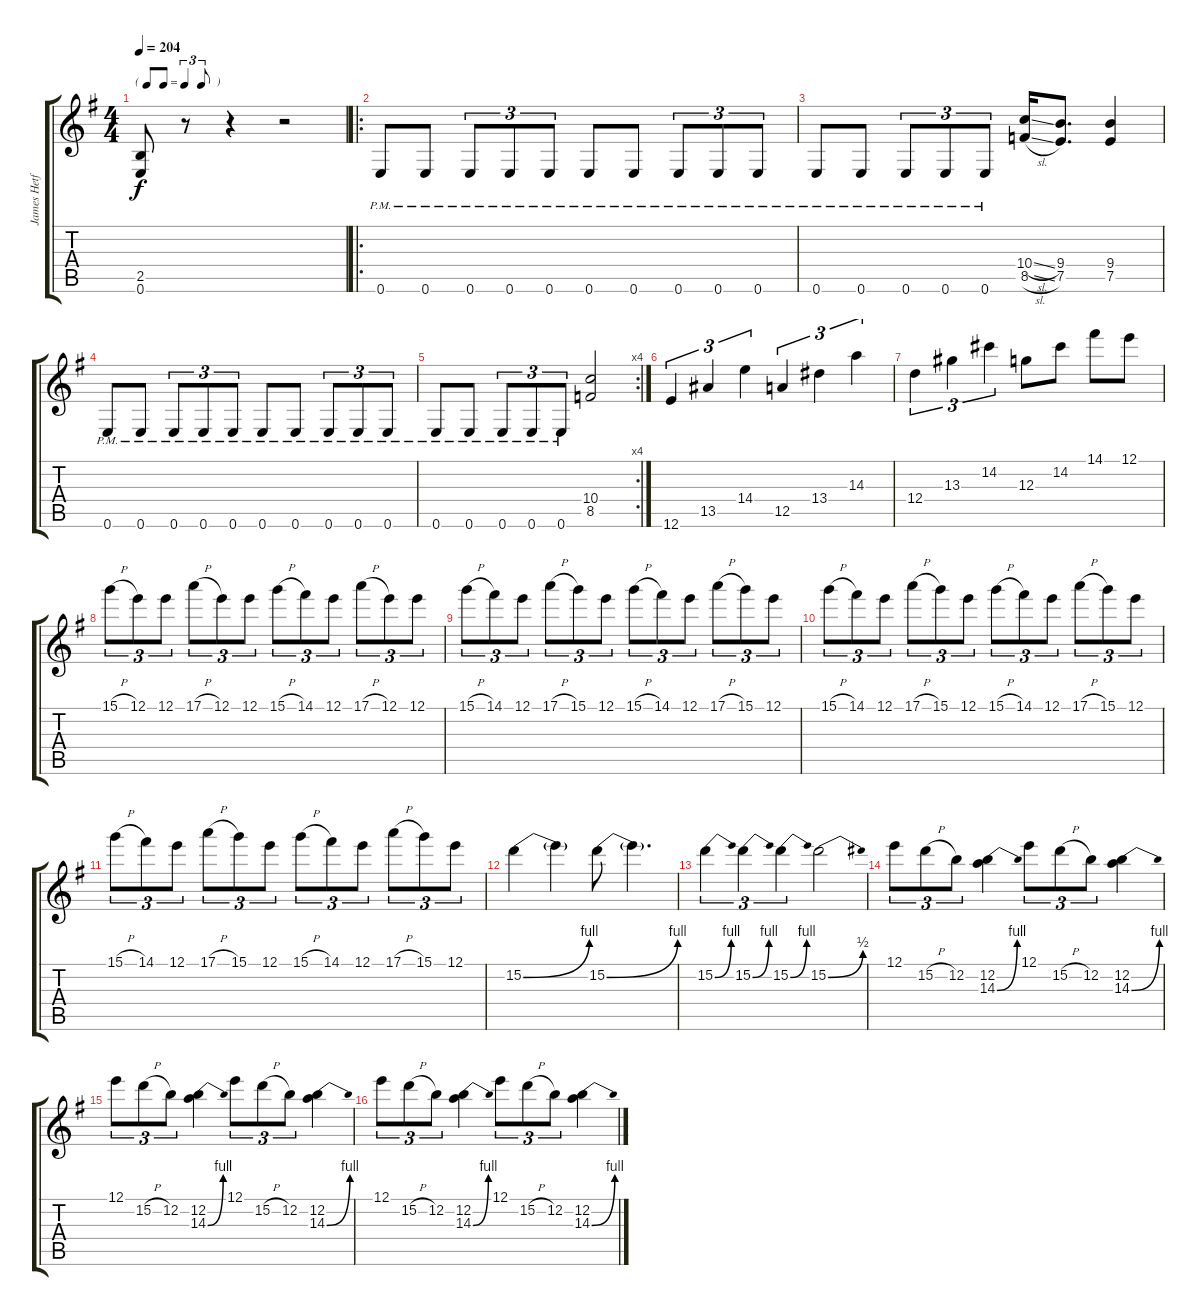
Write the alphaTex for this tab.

\track ("James Hetfield" "James Hetf") {instrument distortionguitar}
\staff {score tabs}
\tuning (E4 B3 G3 D3 A2 E2) {hide}
\ts (4 4)
\tf triplet8th
\tempo 204
\clef g2
\ks eminor
(2.5 0.6).8{dy f} r.8 r.4 r.2 |
\ro
0.6{pm}.8 0.6{pm}.8 0.6{pm}.8{tu (3 2)} 0.6{pm}.8{tu (3 2)} 0.6{pm}.8{tu (3 2)} 0.6{pm}.8 0.6{pm}.8 0.6{pm}.8{tu (3 2)} 0.6{pm}.8{tu (3 2)} 0.6{pm}.8{tu (3 2)} |
0.6{pm}.8 0.6{pm}.8 0.6{pm}.8{tu (3 2)} 0.6{pm}.8{tu (3 2)} 0.6{pm}.8{tu (3 2)} (10.4{sl} 8.5{sl}).16 (9.4 7.5).8{d} (9.4 7.5).4 |
0.6{pm}.8 0.6{pm}.8 0.6{pm}.8{tu (3 2)} 0.6{pm}.8{tu (3 2)} 0.6{pm}.8{tu (3 2)} 0.6{pm}.8 0.6{pm}.8 0.6{pm}.8{tu (3 2)} 0.6{pm}.8{tu (3 2)} 0.6{pm}.8{tu (3 2)} |
\rc 4
0.6{pm}.8 0.6{pm}.8 0.6{pm}.8{tu (3 2)} 0.6{pm}.8{tu (3 2)} 0.6{pm}.8{tu (3 2)} (10.4 8.5).2 |
12.6.4{tu (3 2) balance 8} 13.5.4{tu (3 2)} 14.4.4{tu (3 2)} 12.5.4{tu (3 2)} 13.4.4{tu (3 2)} 14.3.4{tu (3 2)} |
12.4.4{tu (3 2)} 13.3.4{tu (3 2)} 14.2.4{tu (3 2)} 12.3.8 14.2.8 14.1.8 12.1.8 |
15.1{h}.8{tu (3 2)} 12.1.8{tu (3 2)} 12.1.8{tu (3 2)} 17.1{h}.8{tu (3 2)} 12.1.8{tu (3 2)} 12.1.8{tu (3 2)} 15.1{h}.8{tu (3 2)} 14.1.8{tu (3 2)} 12.1.8{tu (3 2)} 17.1{h}.8{tu (3 2)} 12.1.8{tu (3 2)} 12.1.8{tu (3 2)} |
15.1{h}.8{tu (3 2)} 14.1.8{tu (3 2)} 12.1.8{tu (3 2)} 17.1{h}.8{tu (3 2)} 15.1.8{tu (3 2)} 12.1.8{tu (3 2)} 15.1{h}.8{tu (3 2)} 14.1.8{tu (3 2)} 12.1.8{tu (3 2)} 17.1{h}.8{tu (3 2)} 15.1.8{tu (3 2)} 12.1.8{tu (3 2)} |
15.1{h}.8{tu (3 2)} 14.1.8{tu (3 2)} 12.1.8{tu (3 2)} 17.1{h}.8{tu (3 2)} 15.1.8{tu (3 2)} 12.1.8{tu (3 2)} 15.1{h}.8{tu (3 2)} 14.1.8{tu (3 2)} 12.1.8{tu (3 2)} 17.1{h}.8{tu (3 2)} 15.1.8{tu (3 2)} 12.1.8{tu (3 2)} |
15.1{h}.8{tu (3 2)} 14.1.8{tu (3 2)} 12.1.8{tu (3 2)} 17.1{h}.8{tu (3 2)} 15.1.8{tu (3 2)} 12.1.8{tu (3 2)} 15.1{h}.8{tu (3 2)} 14.1.8{tu (3 2)} 12.1.8{tu (3 2)} 17.1{h}.8{tu (3 2)} 15.1.8{tu (3 2)} 12.1.8{tu (3 2)} |
15.2{be (bend 0 0 60 4)}.4 15.2{t}.4 15.2{be (bend 0 0 60 4)}.8 15.2{t}.4{d} |
15.2{be (bend 0 0 60 4)}.4{tu (3 2)} 15.2{be (bend 0 0 60 4)}.4{tu (3 2)} 15.2{be (bend 0 0 60 4)}.4{tu (3 2)} 15.2{be (bend 0 0 60 2)}.2 |
12.1.8{tu (3 2)} 15.2{h}.8{tu (3 2)} 12.2.8{tu (3 2)} (12.2 14.3{be (bend 0 0 60 4)}).4 12.1.8{tu (3 2)} 15.2{h}.8{tu (3 2)} 12.2.8{tu (3 2)} (12.2 14.3{be (bend 0 0 60 4)}).4 |
12.1.8{tu (3 2)} 15.2{h}.8{tu (3 2)} 12.2.8{tu (3 2)} (12.2 14.3{be (bend 0 0 60 4)}).4 12.1.8{tu (3 2)} 15.2{h}.8{tu (3 2)} 12.2.8{tu (3 2)} (12.2 14.3{be (bend 0 0 60 4)}).4 |
12.1.8{tu (3 2)} 15.2{h}.8{tu (3 2)} 12.2.8{tu (3 2)} (12.2 14.3{be (bend 0 0 60 4)}).4 12.1.8{tu (3 2)} 15.2{h}.8{tu (3 2)} 12.2.8{tu (3 2)} (12.2 14.3{be (bend 0 0 60 4)}).4
